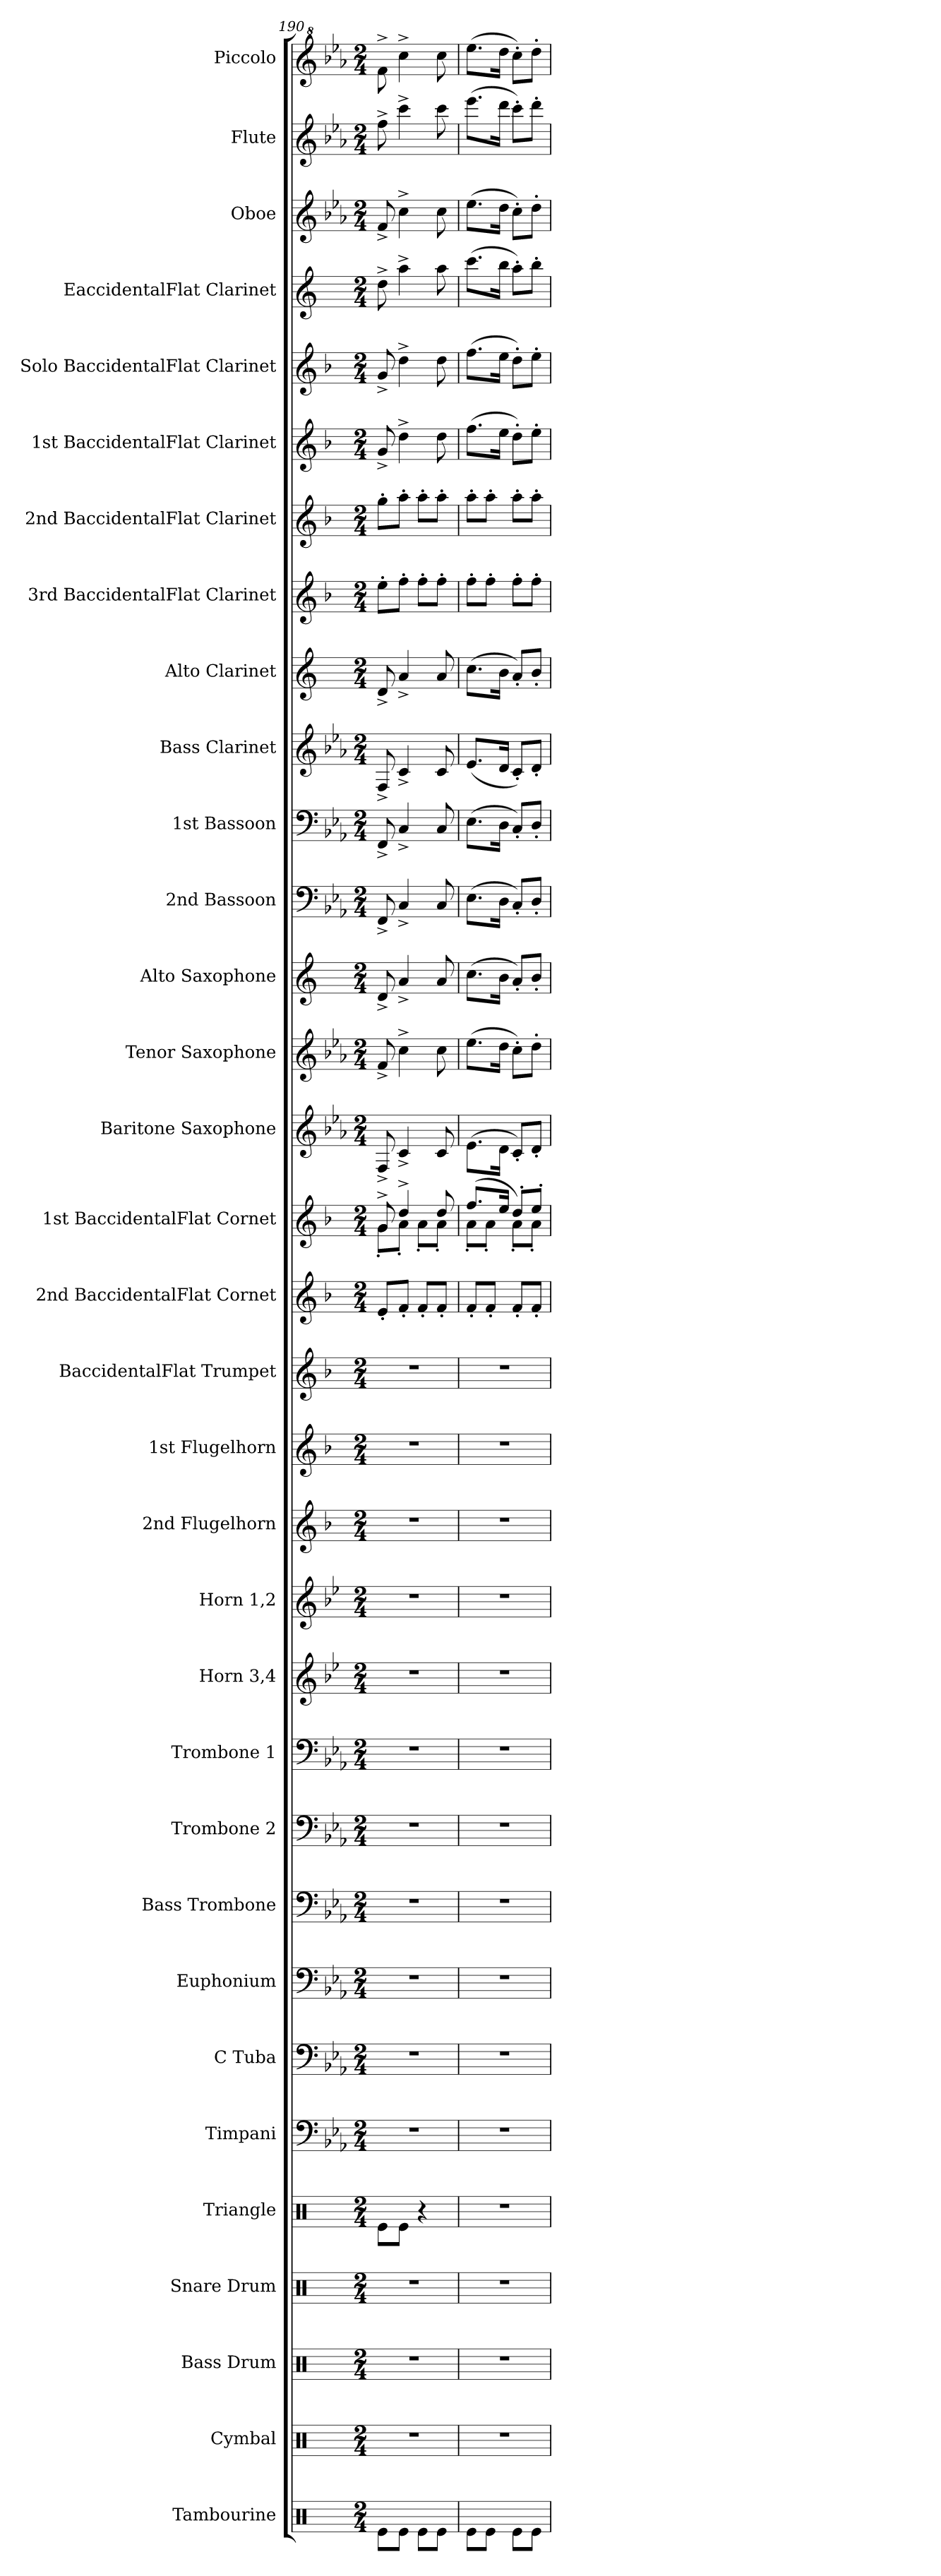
**kern	**kern	**kern	**kern	**kern	**kern	**kern	**kern	**kern	**kern	**kern	**kern	**kern	**kern	**kern	**kern	**kern	**kern	**kern	**kern	**kern	**kern	**kern	**kern	**kern	**kern	**kern	**kern	**kern	**kern	**kern	**kern	**kern
*part33	*part32	*part31	*part30	*part29	*part28	*part27	*part26	*part25	*part24	*part23	*part22	*part21	*part20	*part19	*part18	*part17	*part16	*part15	*part14	*part13	*part12	*part11	*part10	*part9	*part8	*part7	*part6	*part5	*part4	*part3	*part2	*part1
*staff33	*staff32	*staff31	*staff30	*staff29	*staff28	*staff27	*staff26	*staff25	*staff24	*staff23	*staff22	*staff21	*staff20	*staff19	*staff18	*staff17	*staff16	*staff15	*staff14	*staff13	*staff12	*staff11	*staff10	*staff9	*staff8	*staff7	*staff6	*staff5	*staff4	*staff3	*staff2	*staff1
*I"Tambourine	*I"Cymbal	*I"Bass Drum	*I"Snare Drum	*I"Triangle	*I"Timpani	*I"C Tuba	*I"Euphonium	*I"Bass Trombone	*I"Trombone 2	*I"Trombone 1	*I"Horn 3,4	*I"Horn 1,2	*I"2nd Flugelhorn	*I"1st Flugelhorn	*I"BaccidentalFlat Trumpet	*I"2nd BaccidentalFlat Cornet	*I"1st BaccidentalFlat Cornet	*I"Baritone Saxophone	*I"Tenor Saxophone	*I"Alto Saxophone	*I"2nd Bassoon	*I"1st Bassoon	*I"Bass Clarinet	*I"Alto Clarinet	*I"3rd BaccidentalFlat Clarinet	*I"2nd BaccidentalFlat Clarinet	*I"1st BaccidentalFlat Clarinet	*I"Solo BaccidentalFlat Clarinet	*I"EaccidentalFlat Clarinet	*I"Oboe	*I"Flute	*I"Piccolo
*I'Tamb.	*I'Cym.	*I'B. Dr.	*I'Sn. Dr.	*I'Trgl.	*I'Timp.	*I'C Tu.	*I'Eu.	*I'B. Trb.	*I'Trb. 2	*I'Trb. 1	*I'Hn. 3,4	*I'Hn. 1,2	*I'2nd Flghn.	*I'1st Flghn.	*I'BaccidentalFlat Tpt.	*I'2nd BaccidentalFlat Cnt.	*I'1st BaccidentalFlat Cnt.	*I'Bar. Sax.	*I'T. Sax.	*I'A. Sax.	*I'2nd Bsn.	*I'1st Bsn.	*I'B. Cl.	*I'A. Cl.	*I'3rd BaccidentalFlat Cl.	*I'2nd BaccidentalFlat Cl.	*I'1st BaccidentalFlat Cl.	*I'Solo BaccidentalFlat Cl.	*I'EaccidentalFlat Cl.	*I'Ob.	*I'Fl.	*I'Picc.
*clefX	*clefX	*clefX	*clefX	*clefX	*clefF4	*clefF4	*clefF4	*clefF4	*clefF4	*clefF4	*clefG2	*clefG2	*clefG2	*clefG2	*clefG2	*clefG2	*clefG2	*clefG2	*clefG2	*clefG2	*clefF4	*clefF4	*clefG2	*clefG2	*clefG2	*clefG2	*clefG2	*clefG2	*clefG2	*clefG2	*clefG2	*clefG^2
*	*	*	*	*	*	*	*	*	*	*	*ITrd4c7	*ITrd4c7	*ITrd1c2	*ITrd1c2	*ITrd1c2	*ITrd1c2	*ITrd1c2	*ITrd12c21	*ITrd8c14	*ITrd5c9	*	*	*ITrd8c14	*ITrd5c9	*ITrd1c2	*ITrd1c2	*ITrd1c2	*ITrd1c2	*ITrd-2c-3	*	*	*ITrd-7c-12
*k[]	*k[]	*k[]	*k[]	*k[]	*k[b-e-a-]	*k[b-e-a-]	*k[b-e-a-]	*k[b-e-a-]	*k[b-e-a-]	*k[b-e-a-]	*k[b-e-a-]	*k[b-e-a-]	*k[b-e-a-]	*k[b-e-a-]	*k[b-e-a-]	*k[b-e-a-]	*k[b-e-a-]	*k[b-e-a-]	*k[b-e-a-]	*k[b-e-a-]	*k[b-e-a-]	*k[b-e-a-]	*k[b-e-a-]	*k[b-e-a-]	*k[b-e-a-]	*k[b-e-a-]	*k[b-e-a-]	*k[b-e-a-]	*k[b-e-a-]	*k[b-e-a-]	*k[b-e-a-]	*k[b-e-a-]
*M2/4	*M2/4	*M2/4	*M2/4	*M2/4	*M2/4	*M2/4	*M2/4	*M2/4	*M2/4	*M2/4	*M2/4	*M2/4	*M2/4	*M2/4	*M2/4	*M2/4	*M2/4	*M2/4	*M2/4	*M2/4	*M2/4	*M2/4	*M2/4	*M2/4	*M2/4	*M2/4	*M2/4	*M2/4	*M2/4	*M2/4	*M2/4	*M2/4
=190	=190	=190	=190	=190	=190	=190	=190	=190	=190	=190	=190	=190	=190	=190	=190	=190	=190	=190	=190	=190	=190	=190	=190	=190	=190	=190	=190	=190	=190	=190	=190	=190
*	*	*	*	*	*	*	*	*	*	*	*	*	*	*	*	*	*^	*	*	*	*	*	*	*	*	*	*	*	*	*	*	*
8Re\L	2r	2r	2r	8Re\L	2r	2r	2r	2r	2r	2r	2r	2r	2r	2r	2r	8d'/L	8f^/	8f'\L	8FF^/	8F^/	8F^/	8FF^/	8FF^/	8FF^/	8F^/	8dd'\L	8ff'\L	8f^/	8f^/	8ff^\	8f^/	8ff^\	8fff^\
8Re\J	.	.	.	8Re\J	.	.	.	.	.	.	.	.	.	.	.	8e-'/J	4cc^/	8g'\J	4C^/	4c^\	4c^/	4C^/	4C^/	4C^/	4c^/	8ee-'\J	8gg'\J	4cc^\	4cc^\	4ccc^\	4cc^\	4ccc^\	4cccc^\
8Re\L	.	.	.	4r	.	.	.	.	.	.	.	.	.	.	.	8e-'/L	.	8g'\L	.	.	.	.	.	.	.	8ee-'\L	8gg'\L	.	.	.	.	.	.
8Re\J	.	.	.	.	.	.	.	.	.	.	.	.	.	.	.	8e-'/J	8cc/	8g'\J	8C/	8c\	8c/	8C/	8C/	8C/	8c/	8ee-'\J	8gg'\J	8cc\	8cc\	8ccc\	8cc\	8ccc\	8cccc\
=191	=191	=191	=191	=191	=191	=191	=191	=191	=191	=191	=191	=191	=191	=191	=191	=191	=191	=191	=191	=191	=191	=191	=191	=191	=191	=191	=191	=191	=191	=191	=191	=191	=191
8Re\L	2r	2r	2r	2r	2r	2r	2r	2r	2r	2r	2r	2r	2r	2r	2r	8e-'/L	(8.ee-/L	8g'\L	(8.E-\L	(8.e-\L	(8.e-\L	(8.E-\L	(8.E-\L	(8.E-/L	(8.e-\L	8ee-'\L	8gg'\L	(8.ee-\L	(8.ee-\L	(8.eee-\L	(8.ee-\L	(8.eee-\L	(8.eeee-\L
8Re\J	.	.	.	.	.	.	.	.	.	.	.	.	.	.	.	8e-'/J	.	8g'\J	.	.	.	.	.	.	.	8ee-'\J	8gg'\J	.	.	.	.	.	.
.	.	.	.	.	.	.	.	.	.	.	.	.	.	.	.	.	16dd/Jk	.	16D\Jk	16d\Jk	16d\Jk	16D\Jk	16D\Jk	16D/Jk	16d\Jk	.	.	16dd\Jk	16dd\Jk	16ddd\Jk	16dd\Jk	16ddd\Jk	16dddd\Jk
8Re\L	.	.	.	.	.	.	.	.	.	.	.	.	.	.	.	8e-'/L	8cc'/L)	8g'\L	8C'/L)	8c'\L)	8c'/L)	8C'/L)	8C'/L)	8C'/L)	8c'/L)	8ee-'\L	8gg'\L	8cc'\L)	8cc'\L)	8ccc'\L)	8cc'\L)	8ccc'\L)	8cccc'\L)
8Re\J	.	.	.	.	.	.	.	.	.	.	.	.	.	.	.	8e-'/J	8dd'/J	8g'\J	8D'/J	8d'\J	8d'/J	8D'/J	8D'/J	8D'/J	8d'/J	8ee-'\J	8gg'\J	8dd'\J	8dd'\J	8ddd'\J	8dd'\J	8ddd'\J	8dddd'\J
*	*	*	*	*	*	*	*	*	*	*	*	*	*	*	*	*	*v	*v	*	*	*	*	*	*	*	*	*	*	*	*	*	*	*
=	=	=	=	=	=	=	=	=	=	=	=	=	=	=	=	=	=	=	=	=	=	=	=	=	=	=	=	=	=	=	=	=
*-	*-	*-	*-	*-	*-	*-	*-	*-	*-	*-	*-	*-	*-	*-	*-	*-	*-	*-	*-	*-	*-	*-	*-	*-	*-	*-	*-	*-	*-	*-	*-	*-
